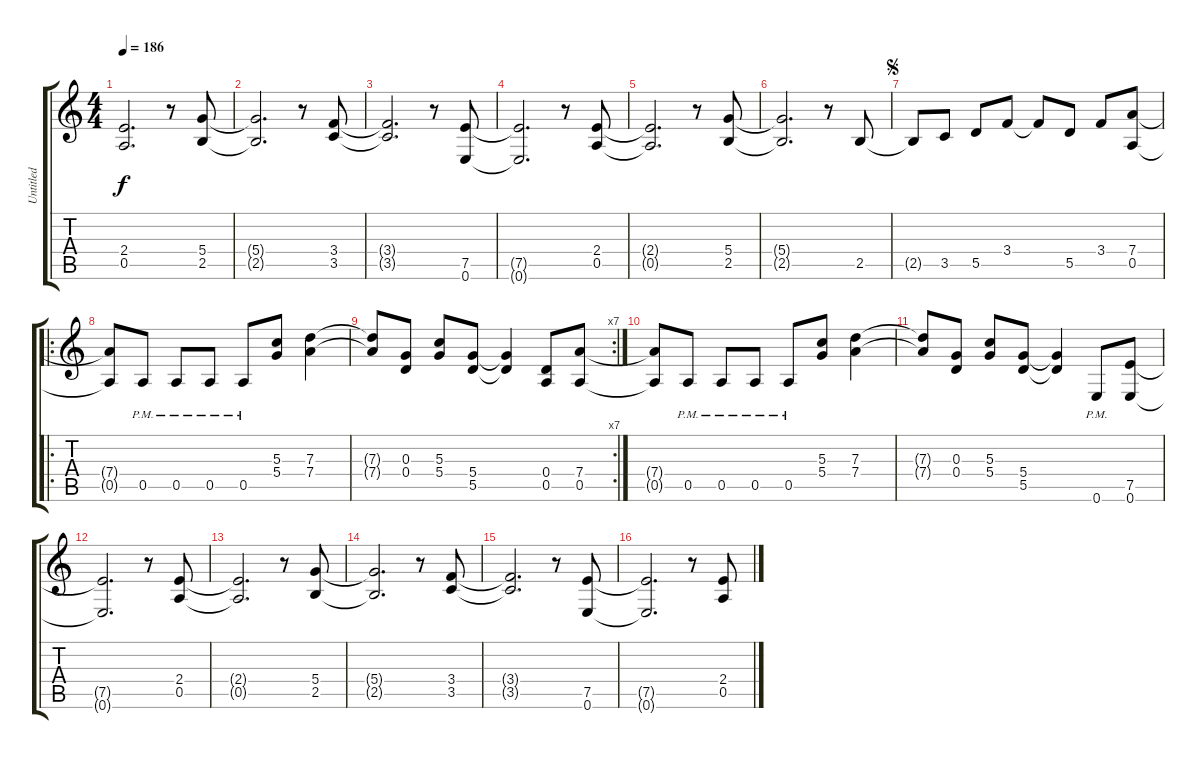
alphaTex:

\track ("Untitled" "Untitled") {instrument distortionguitar}
\staff {score tabs}
\tuning (E4 B3 G3 D3 A2 E2) {hide}
\ts (4 4)
\tempo 186
\clef g2
\ks c
(2.4{t} 0.5{t}).2{d dy f} r.8 (5.4 2.5).8 |
(5.4{t} 2.5{t}).2{d} r.8 (3.4 3.5).8 |
(3.4{t} 3.5{t}).2{d} r.8 (7.5 0.6).8 |
(7.5{t} 0.6{t}).2{d} r.8 (2.4 0.5).8 |
(2.4{t} 0.5{t}).2{d} r.8 (5.4 2.5).8 |
(5.4{t} 2.5{t}).2{d} r.8 2.5.8 |
\jump segno
2.5{t}.8 3.5.8 5.5.8 3.4.8 3.4{t}.8 5.5.8 3.4.8 (7.4 0.5).8 |
\ro
(7.4{t} 0.5{t}).8 0.5{pm}.8 0.5{pm}.8 0.5{pm}.8 0.5{pm}.8 (5.3 5.4).8 (7.3 7.4).4 |
\rc 7
(7.3{t} 7.4{t}).8 (0.3 0.4).8 (5.3 5.4).8 (5.4 5.5).8 (5.4{t} 5.5{t}).4 (0.4 0.5).8 (7.4 0.5).8 |
(7.4{t} 0.5{t}).8 0.5{pm}.8 0.5{pm}.8 0.5{pm}.8 0.5{pm}.8 (5.3 5.4).8 (7.3 7.4).4 |
(7.3{t} 7.4{t}).8 (0.3 0.4).8 (5.3 5.4).8 (5.4 5.5).8 (5.4{t} 5.5{t}).4 0.6{pm}.8 (7.5 0.6).8 |
(7.5{t} 0.6{t}).2{d} r.8 (2.4 0.5).8 |
(2.4{t} 0.5{t}).2{d} r.8 (5.4 2.5).8 |
(5.4{t} 2.5{t}).2{d} r.8 (3.4 3.5).8 |
(3.4{t} 3.5{t}).2{d} r.8 (7.5 0.6).8 |
(7.5{t} 0.6{t}).2{d} r.8 (2.4 0.5).8
